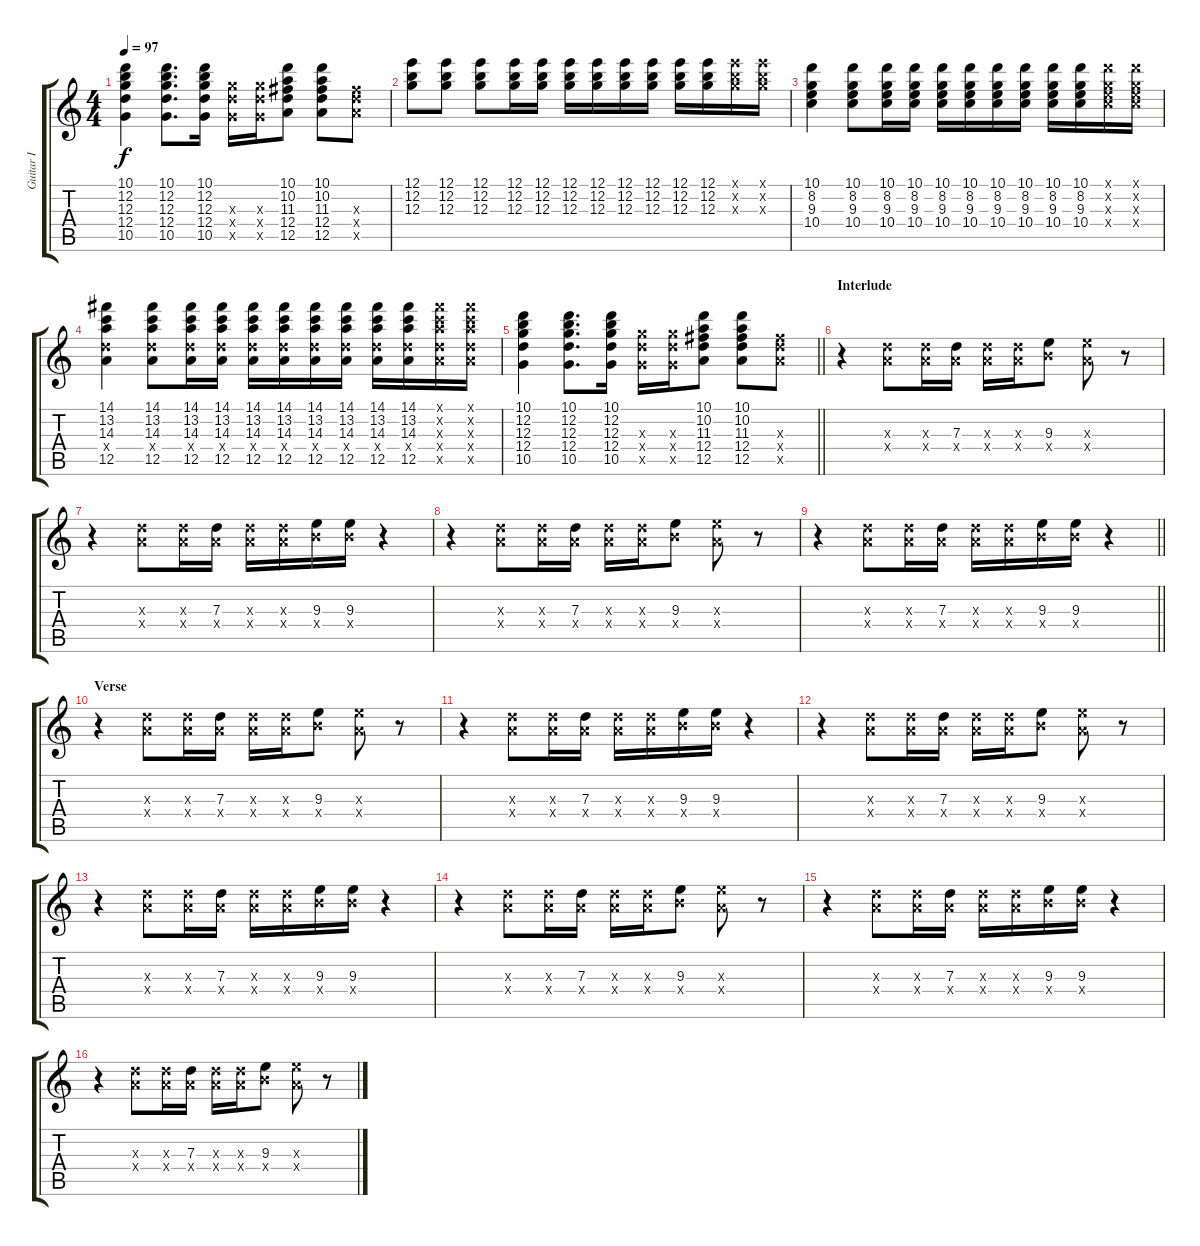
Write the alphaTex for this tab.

\track ("Guitar I" "Guitar I") {instrument distortionguitar}
\staff {score tabs}
\tuning (E4 B3 G3 D3 A2 E2) {hide}
\ts (4 4)
\tempo 97
\clef g2
\ks c
(10.1 12.2 12.3 12.4 10.5).4{dy f} (10.1 12.2 12.3 12.4 10.5).8{d} (10.1 12.2 12.3 12.4 10.5).16 (12.3{x} 12.4{x} 10.5{x}).16 (12.3{x} 12.4{x} 10.5{x}).16 (10.1 10.2 11.3 12.4 12.5).8 (10.1 10.2 11.3 12.4 12.5).8 (11.3{x} 12.4{x} 12.5{x}).8 |
(12.1 12.2 12.3).8 (12.1 12.2 12.3).8 (12.1 12.2 12.3).8 (12.1 12.2 12.3).16 (12.1 12.2 12.3).16 (12.1 12.2 12.3).16 (12.1 12.2 12.3).16 (12.1 12.2 12.3).16 (12.1 12.2 12.3).16 (12.1 12.2 12.3).16 (12.1 12.2 12.3).16 (12.1{x} 12.2{x} 12.3{x}).16 (12.1{x} 12.2{x} 12.3{x}).16 |
(10.1 8.2 9.3 10.4).4 (10.1 8.2 9.3 10.4).8 (10.1 8.2 9.3 10.4).16 (10.1 8.2 9.3 10.4).16 (10.1 8.2 9.3 10.4).16 (10.1 8.2 9.3 10.4).16 (10.1 8.2 9.3 10.4).16 (10.1 8.2 9.3 10.4).16 (10.1 8.2 9.3 10.4).16 (10.1 8.2 9.3 10.4).16 (10.1{x} 8.2{x} 9.3{x} 10.4{x}).16 (10.1{x} 8.2{x} 9.3{x} 10.4{x}).16 |
(14.1 13.2 14.3 12.4{x} 12.5).4 (14.1 13.2 14.3 12.4{x} 12.5).8 (14.1 13.2 14.3 12.4{x} 12.5).16 (14.1 13.2 14.3 12.4{x} 12.5).16 (14.1 13.2 14.3 12.4{x} 12.5).16 (14.1 13.2 14.3 12.4{x} 12.5).16 (14.1 13.2 14.3 12.4{x} 12.5).16 (14.1 13.2 14.3 12.4{x} 12.5).16 (14.1 13.2 14.3 12.4{x} 12.5).16 (14.1 13.2 14.3 12.4{x} 12.5).16 (14.1{x} 13.2{x} 14.3{x} 12.4{x} 12.5{x}).16 (14.1{x} 13.2{x} 14.3{x} 12.4{x} 12.5{x}).16 |
\barLineRight lightlight
(10.1 12.2 12.3 12.4 10.5).4 (10.1 12.2 12.3 12.4 10.5).8{d} (10.1 12.2 12.3 12.4 10.5).16 (12.3{x} 12.4{x} 10.5{x}).16 (12.3{x} 12.4{x} 10.5{x}).16 (10.1 10.2 11.3 12.4 12.5).8 (10.1 10.2 11.3 12.4 12.5).8 (11.3{x} 12.4{x} 12.5{x}).8 |
\section ("" "Interlude")
r.4 (7.3{x} 7.4{x}).8 (7.3{x} 7.4{x}).16 (7.3 7.4{x}).16 (7.3{x} 7.4{x}).16 (7.3{x} 7.4{x}).16 (9.3 9.4{x}).8 (9.3{x} 7.4{x}).8 r.8 |
r.4 (7.3{x} 7.4{x}).8 (7.3{x} 7.4{x}).16 (7.3 7.4{x}).16 (7.3{x} 7.4{x}).16 (7.3{x} 7.4{x}).16 (9.3 9.4{x}).16 (9.3 9.4{x}).16 r.4 |
r.4 (7.3{x} 7.4{x}).8 (7.3{x} 7.4{x}).16 (7.3 7.4{x}).16 (7.3{x} 7.4{x}).16 (7.3{x} 7.4{x}).16 (9.3 9.4{x}).8 (9.3{x} 7.4{x}).8 r.8 |
\barLineRight lightlight
r.4 (7.3{x} 7.4{x}).8 (7.3{x} 7.4{x}).16 (7.3 7.4{x}).16 (7.3{x} 7.4{x}).16 (7.3{x} 7.4{x}).16 (9.3 9.4{x}).16 (9.3 9.4{x}).16 r.4 |
\section ("" "Verse")
r.4 (7.3{x} 7.4{x}).8 (7.3{x} 7.4{x}).16 (7.3 7.4{x}).16 (7.3{x} 7.4{x}).16 (7.3{x} 7.4{x}).16 (9.3 9.4{x}).8 (9.3{x} 7.4{x}).8 r.8 |
r.4 (7.3{x} 7.4{x}).8 (7.3{x} 7.4{x}).16 (7.3 7.4{x}).16 (7.3{x} 7.4{x}).16 (7.3{x} 7.4{x}).16 (9.3 9.4{x}).16 (9.3 9.4{x}).16 r.4 |
r.4 (7.3{x} 7.4{x}).8 (7.3{x} 7.4{x}).16 (7.3 7.4{x}).16 (7.3{x} 7.4{x}).16 (7.3{x} 7.4{x}).16 (9.3 9.4{x}).8 (9.3{x} 7.4{x}).8 r.8 |
r.4 (7.3{x} 7.4{x}).8 (7.3{x} 7.4{x}).16 (7.3 7.4{x}).16 (7.3{x} 7.4{x}).16 (7.3{x} 7.4{x}).16 (9.3 9.4{x}).16 (9.3 9.4{x}).16 r.4 |
r.4 (7.3{x} 7.4{x}).8 (7.3{x} 7.4{x}).16 (7.3 7.4{x}).16 (7.3{x} 7.4{x}).16 (7.3{x} 7.4{x}).16 (9.3 9.4{x}).8 (9.3{x} 7.4{x}).8 r.8 |
r.4 (7.3{x} 7.4{x}).8 (7.3{x} 7.4{x}).16 (7.3 7.4{x}).16 (7.3{x} 7.4{x}).16 (7.3{x} 7.4{x}).16 (9.3 9.4{x}).16 (9.3 9.4{x}).16 r.4 |
r.4 (7.3{x} 7.4{x}).8 (7.3{x} 7.4{x}).16 (7.3 7.4{x}).16 (7.3{x} 7.4{x}).16 (7.3{x} 7.4{x}).16 (9.3 9.4{x}).8 (9.3{x} 7.4{x}).8 r.8
